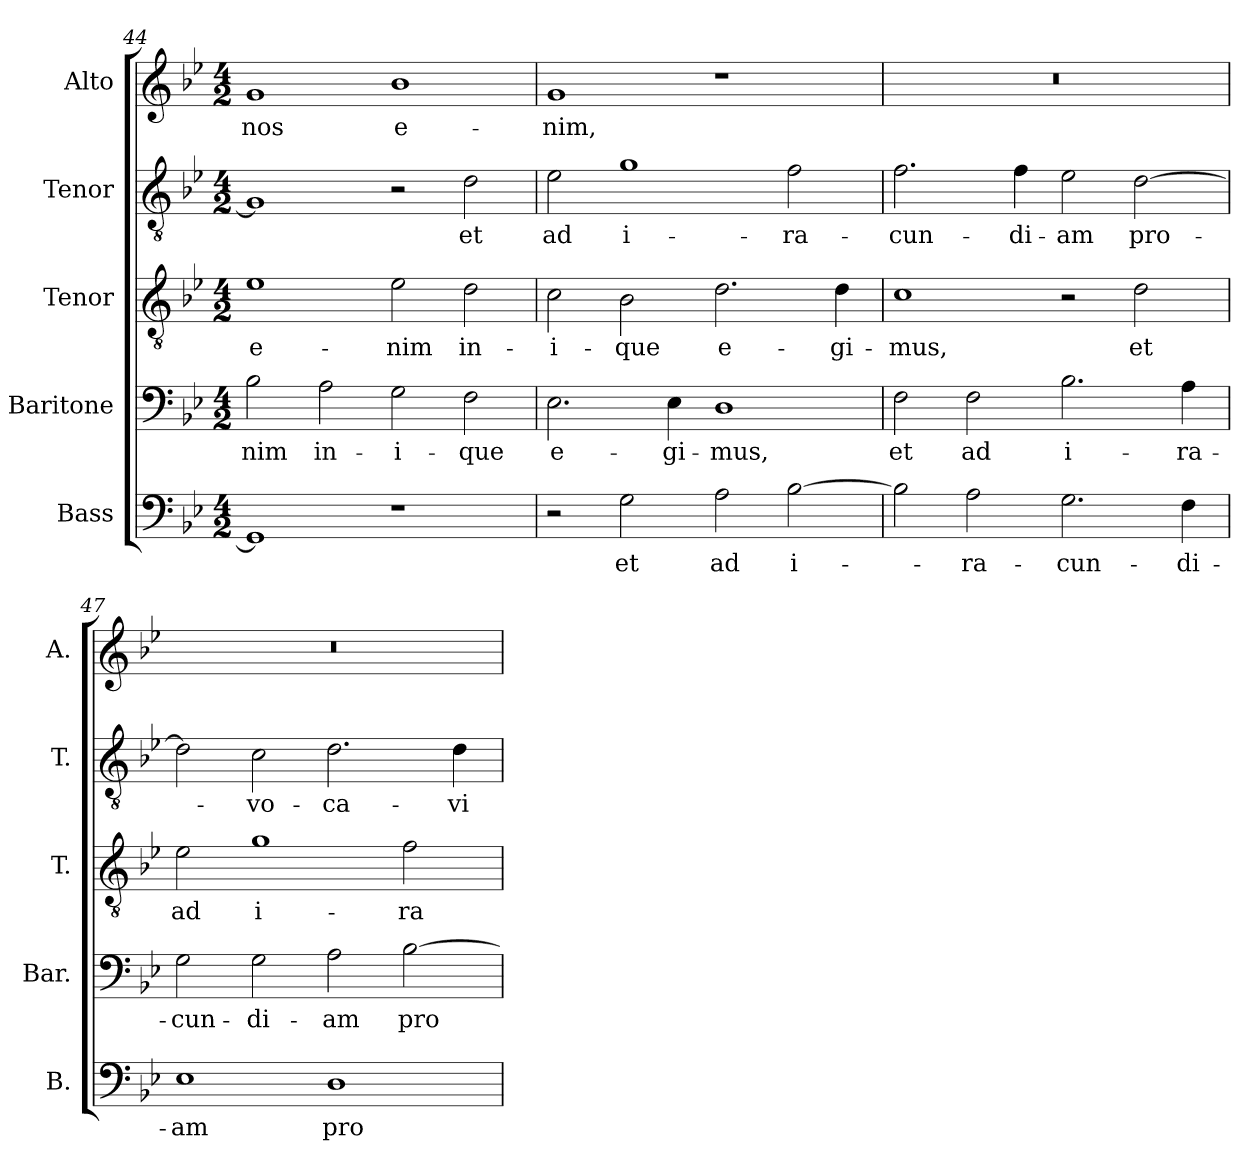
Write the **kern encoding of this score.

**kern	**text	**kern	**text	**kern	**text	**kern	**text	**kern	**text
*part5	*part5	*part4	*part4	*part3	*part3	*part2	*part2	*part1	*part1
*staff5	*staff5	*staff4	*staff4	*staff3	*staff3	*staff2	*staff2	*staff1	*staff1
*I"Bass	*	*I"Baritone	*	*I"Tenor	*	*I"Tenor	*	*I"Alto	*
*I'B.	*	*I'Bar.	*	*I'T.	*	*I'T.	*	*I'A.	*
*clefF4	*	*clefF4	*	*clefGv2	*	*clefGv2	*	*clefG2	*
*	*	*	*	*ITrd7c12	*	*ITrd7c12	*	*	*
*k[b-e-]	*	*k[b-e-]	*	*k[b-e-]	*	*k[b-e-]	*	*k[b-e-]	*
*B-:	*	*B-:	*	*B-:	*	*B-:	*	*B-:	*
*M4/2	*	*M4/2	*	*M4/2	*	*M4/2	*	*M4/2	*
=44	=44	=44	=44	=44	=44	=44	=44	=44	=44
!	!	!	!LO:LY:b:color=#000000	!	!	!	!	!	!
!	!	!	!	!	!LO:LY:b:color=#000000	!	!	!	!
!	!	!	!	!	!	!	!	!	!LO:LY:b:color=#000000
1GGi]	.	2B-i\	-nim	1E-i	e-	1GGi]	.	1gi	nos
!	!	!	!LO:LY:b:color=#000000	!	!	!	!	!	!
.	.	2Ai\	in-	.	.	.	.	.	.
!	!	!	!LO:LY:b:color=#000000	!	!	!	!	!	!
!	!	!	!	!	!LO:LY:b:color=#000000	!	!	!	!
!	!	!	!	!	!	!	!	!	!LO:LY:b:color=#000000
1r	.	2Gi\	-i-	2E-i\	-nim	2r	.	1b-i	e-
!	!	!	!LO:LY:b:color=#000000	!	!	!	!	!	!
!	!	!	!	!	!LO:LY:b:color=#000000	!	!	!	!
!	!	!	!	!	!	!	!LO:LY:b:color=#000000	!	!
.	.	2Fi\	-que	2Di\	in-	2Di\	et	.	.
=45	=45	=45	=45	=45	=45	=45	=45	=45	=45
!	!	!	!LO:LY:b:color=#000000	!	!	!	!	!	!
!	!	!	!	!	!LO:LY:b:color=#000000	!	!	!	!
!	!	!	!	!	!	!	!LO:LY:b:color=#000000	!	!
!	!	!	!	!	!	!	!	!	!LO:LY:b:color=#000000
2r	.	2.E-i\	e-	2Ci\	-i-	2E-i\	ad	1gi	-nim,
!	!LO:LY:b:color=#000000	!	!	!	!	!	!	!	!
!	!	!	!	!	!LO:LY:b:color=#000000	!	!	!	!
!	!	!	!	!	!	!	!LO:LY:b:color=#000000	!	!
2Gi\	et	.	.	2BB-i\	-que	1Gi	i-	.	.
!	!	!	!LO:LY:b:color=#000000	!	!	!	!	!	!
.	.	4E-i\	-gi-	.	.	.	.	.	.
!	!LO:LY:b:color=#000000	!	!	!	!	!	!	!	!
!	!	!	!LO:LY:b:color=#000000	!	!	!	!	!	!
!	!	!	!	!	!LO:LY:b:color=#000000	!	!	!	!
2Ai\	ad	1Di	-mus,	2.Di\	e-	.	.	1r	.
!	!LO:LY:b:color=#000000	!	!	!	!	!	!	!	!
!	!	!	!	!	!	!	!LO:LY:b:color=#000000	!	!
[2B-i\	i-	.	.	.	.	2Fi\	-ra-	.	.
!	!	!	!	!	!LO:LY:b:color=#000000	!	!	!	!
.	.	.	.	4Di\	-gi-	.	.	.	.
!!LO:PB:g=z
=46	=46	=46	=46	=46	=46	=46	=46	=46	=46
!	!	!	!LO:LY:b:color=#000000	!	!	!	!	!	!
!	!	!	!	!	!LO:LY:b:color=#000000	!	!	!	!
!	!	!	!	!	!	!	!LO:LY:b:color=#000000	!LO:N:vis=1	!
2B-i\]	.	2Fi\	et	1Ci	-mus,	2.Fi\	-cun-	0r	.
!	!LO:LY:b:color=#000000	!	!	!	!	!	!	!	!
!	!	!	!LO:LY:b:color=#000000	!	!	!	!	!	!
2Ai\	-ra-	2Fi\	ad	.	.	.	.	.	.
!	!	!	!	!	!	!	!LO:LY:b:color=#000000	!	!
.	.	.	.	.	.	4Fi\	-di-	.	.
!	!LO:LY:b:color=#000000	!	!	!	!	!	!	!	!
!	!	!	!LO:LY:b:color=#000000	!	!	!	!	!	!
!	!	!	!	!	!	!	!LO:LY:b:color=#000000	!	!
2.Gi\	-cun-	2.B-i\	i-	2r	.	2E-i\	-am	.	.
!	!	!	!	!	!LO:LY:b:color=#000000	!	!	!	!
!	!	!	!	!	!	!	!LO:LY:b:color=#000000	!	!
.	.	.	.	2Di\	et	[2Di\	pro-	.	.
!	!LO:LY:b:color=#000000	!	!	!	!	!	!	!	!
!	!	!	!LO:LY:b:color=#000000	!	!	!	!	!	!
4Fi\	-di-	4Ai\	-ra-	.	.	.	.	.	.
=47	=47	=47	=47	=47	=47	=47	=47	=47	=47
!	!LO:LY:b:color=#000000	!	!	!	!	!	!	!	!
!	!	!	!LO:LY:b:color=#000000	!	!	!	!	!	!
!	!	!	!	!	!LO:LY:b:color=#000000	!	!	!LO:N:vis=1	!
1E-i	-am	2Gi\	-cun-	2E-i\	ad	2Di\]	.	0r	.
!	!	!	!LO:LY:b:color=#000000	!	!	!	!	!	!
!	!	!	!	!	!LO:LY:b:color=#000000	!	!	!	!
!	!	!	!	!	!	!	!LO:LY:b:color=#000000	!	!
.	.	2Gi\	-di-	1Gi	i-	2Ci\	-vo-	.	.
!	!LO:LY:b:color=#000000	!	!	!	!	!	!	!	!
!	!	!	!LO:LY:b:color=#000000	!	!	!	!	!	!
!	!	!	!	!	!	!	!LO:LY:b:color=#000000	!	!
1Di	pro-	2Ai\	-am	.	.	2.Di\	-ca-	.	.
!	!	!	!LO:LY:b:color=#000000	!	!	!	!	!	!
!	!	!	!	!	!LO:LY:b:color=#000000	!	!	!	!
.	.	[2B-i\	pro-	2Fi\	-ra-	.	.	.	.
!	!	!	!	!	!	!	!LO:LY:b:color=#000000	!	!
.	.	.	.	.	.	4Di\	-vi-	.	.
=	=	=	=	=	=	=	=	=	=
*-	*-	*-	*-	*-	*-	*-	*-	*-	*-
